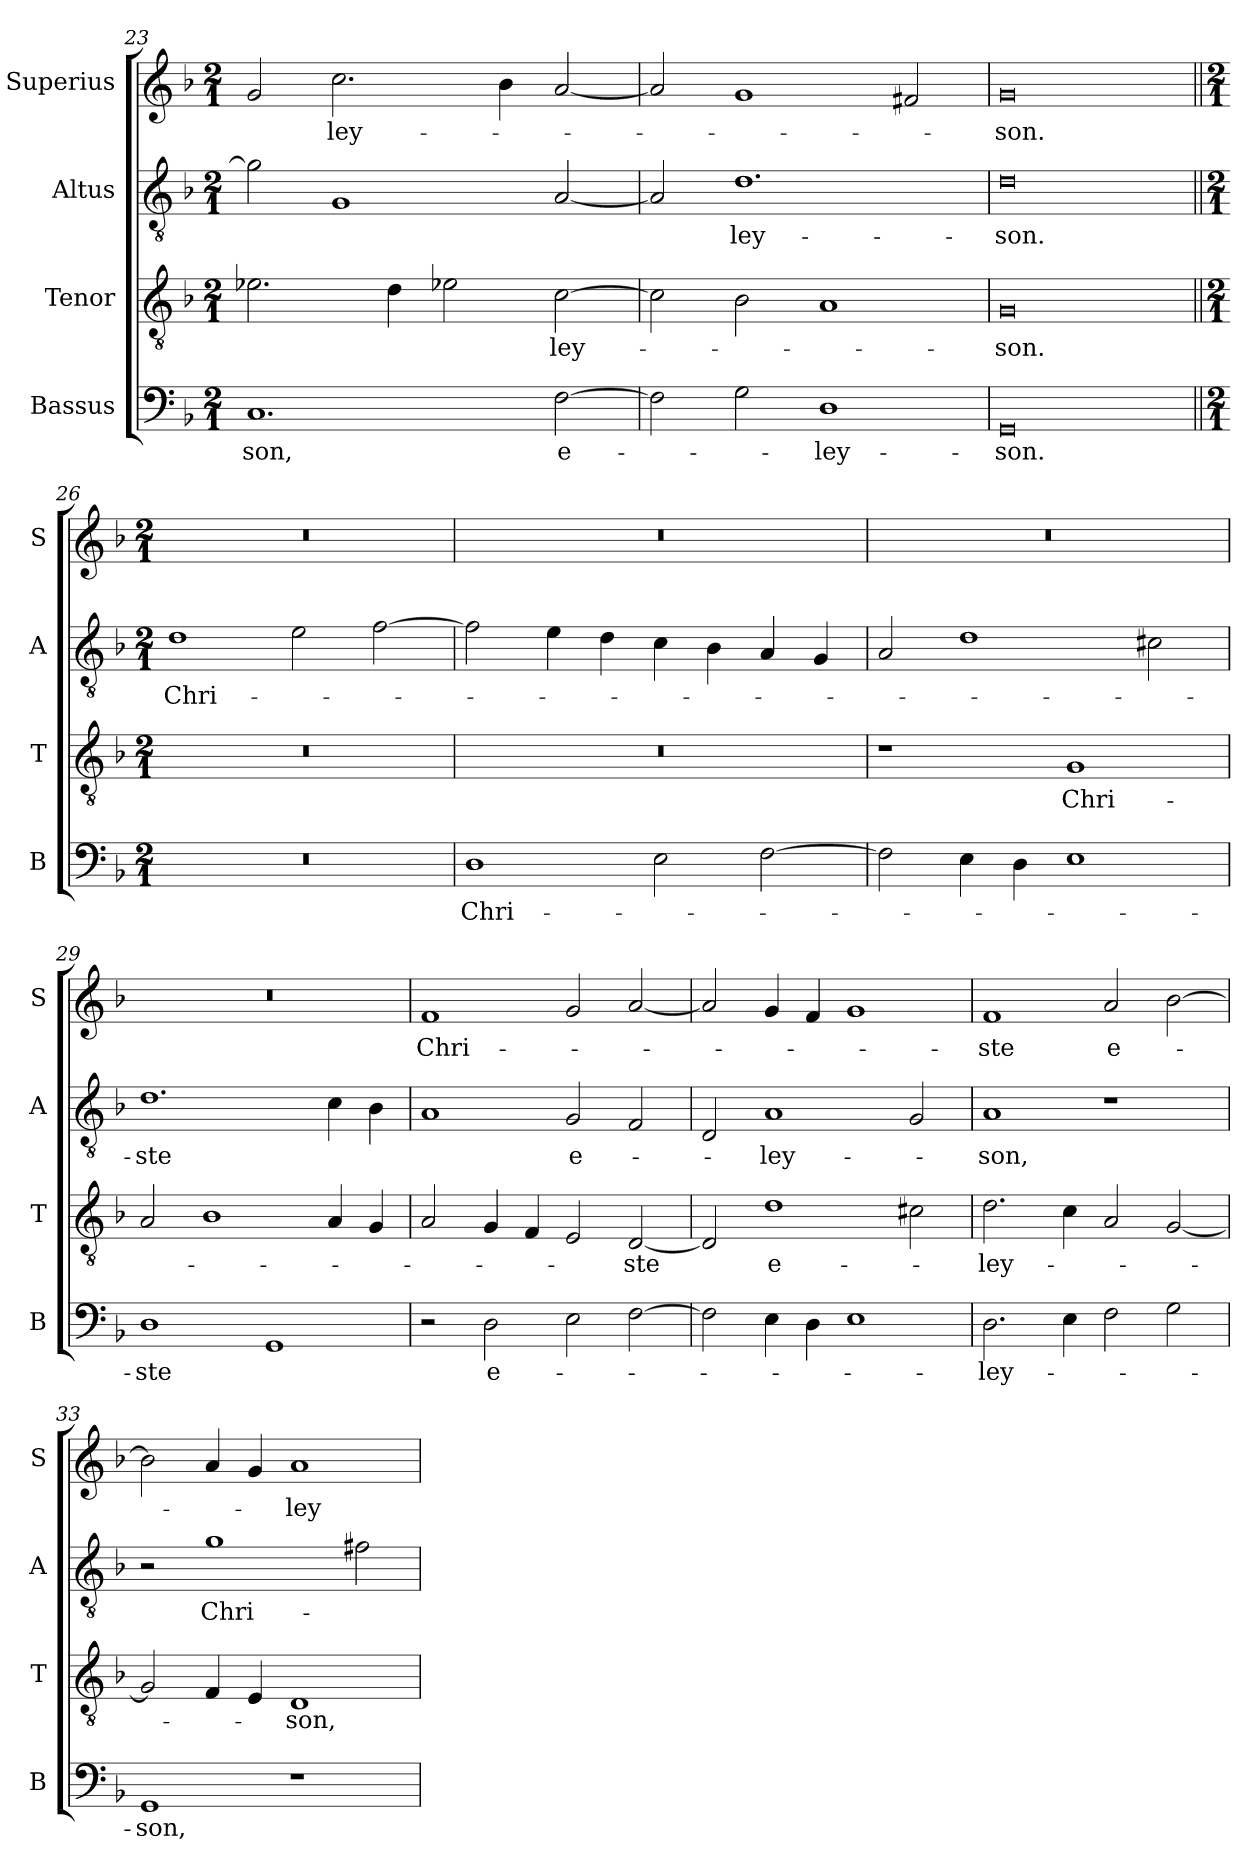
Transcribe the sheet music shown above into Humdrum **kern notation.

**kern	**text	**kern	**text	**kern	**text	**kern	**text
*part4	*part4	*part3	*part3	*part2	*part2	*part1	*part1
*staff4	*staff4	*staff3	*staff3	*staff2	*staff2	*staff1	*staff1
*I"Bassus	*	*I"Tenor	*	*I"Altus	*	*I"Superius	*
*I'B	*	*I'T	*	*I'A	*	*I'S	*
*clefF4	*	*clefGv2	*	*clefGv2	*	*clefG2	*
*k[b-]	*	*k[b-]	*	*k[b-]	*	*k[b-]	*
*M2/1	*	*M2/1	*	*M2/1	*	*M2/1	*
=23	=23	=23	=23	=23	=23	=23	=23
!	!LO:LY:i	!	!	!	!	!	!
1.C	-son,	2.e-X	.	2g]	.	2g	.
.	.	.	.	1G	.	2.cc	-ley-
.	.	4d	.	.	.	.	.
.	.	2e-X	.	.	.	.	.
.	.	.	.	.	.	4b-	.
[2F	e-	[2c	-ley-	[2A	.	[2a	.
=24	=24	=24	=24	=24	=24	=24	=24
2F]	.	2c]	.	2A]	.	2a]	.
2G	.	2B-	.	1.d	-ley-	1g	.
1D	-ley-	1A	.	.	.	.	.
.	.	.	.	.	.	2f#X	.
=25	=25	=25	=25	=25	=25	=25	=25
0GG	-son.	0G	-son.	0d	-son.	0g	-son.
=26||	=26||	=26||	=26||	=26||	=26||	=26||	=26||
*M2/1	*	*M2/1	*	*M2/1	*	*M2/1	*
0r	.	0r	.	1d	Chri-	0r	.
.	.	.	.	2e	.	.	.
.	.	.	.	[2f	.	.	.
=27	=27	=27	=27	=27	=27	=27	=27
1D	Chri-	0r	.	2f]	.	0r	.
.	.	.	.	4e	.	.	.
.	.	.	.	4d	.	.	.
2E	.	.	.	4c	.	.	.
.	.	.	.	4B-	.	.	.
[2F	.	.	.	4A	.	.	.
.	.	.	.	4G	.	.	.
=28	=28	=28	=28	=28	=28	=28	=28
2F]	.	1r	.	2A	.	0r	.
4E	.	.	.	1d	.	.	.
4D	.	.	.	.	.	.	.
1E	.	1G	Chri-	.	.	.	.
.	.	.	.	2c#X	.	.	.
=29	=29	=29	=29	=29	=29	=29	=29
1D	-ste	2A	.	1.d	-ste	0r	.
.	.	1B-	.	.	.	.	.
1GG	.	.	.	.	.	.	.
.	.	4A	.	4c	.	.	.
.	.	4G	.	4B-	.	.	.
=30	=30	=30	=30	=30	=30	=30	=30
2r	.	2A	.	1A	.	1f	Chri-
!	!LO:LY:i	!	!	!	!	!	!
2D	e-	4G	.	.	.	.	.
.	.	4F	.	.	.	.	.
!	!	!	!	!	!LO:LY:i	!	!
2E	.	2E	.	2G	e-	2g	.
[2F	.	[2D	-ste	2F	.	[2a	.
=31	=31	=31	=31	=31	=31	=31	=31
2F]	.	2D]	.	2D	.	2a]	.
!	!	!	!LO:LY:i	!	!LO:LY:i	!	!
4E	.	1d	e-	1A	-ley-	4g	.
4D	.	.	.	.	.	4f	.
1E	.	.	.	.	.	1g	.
.	.	2c#X	.	2G	.	.	.
=32	=32	=32	=32	=32	=32	=32	=32
!	!LO:LY:i	!	!LO:LY:i	!	!LO:LY:i	!	!
2.D	-ley-	2.d	-ley-	1A	-son,	1f	-ste
4E	.	4c	.	.	.	.	.
!	!	!	!	!	!	!	!LO:LY:i
2F	.	2A	.	1r	.	2a	e-
2G	.	[2G	.	.	.	[2b-	.
=33	=33	=33	=33	=33	=33	=33	=33
!	!LO:LY:i	!	!	!	!	!	!
1GG	-son,	2G]	.	2r	.	2b-]	.
!	!	!	!	!	!LO:LY:i	!	!
.	.	4F	.	1g	Chri-	4a	.
.	.	4E	.	.	.	4g	.
!	!	!	!LO:LY:i	!	!	!	!LO:LY:i
1r	.	1D	-son,	.	.	1a	-ley-
.	.	.	.	2f#X	.	.	.
=	=	=	=	=	=	=	=
*-	*-	*-	*-	*-	*-	*-	*-
